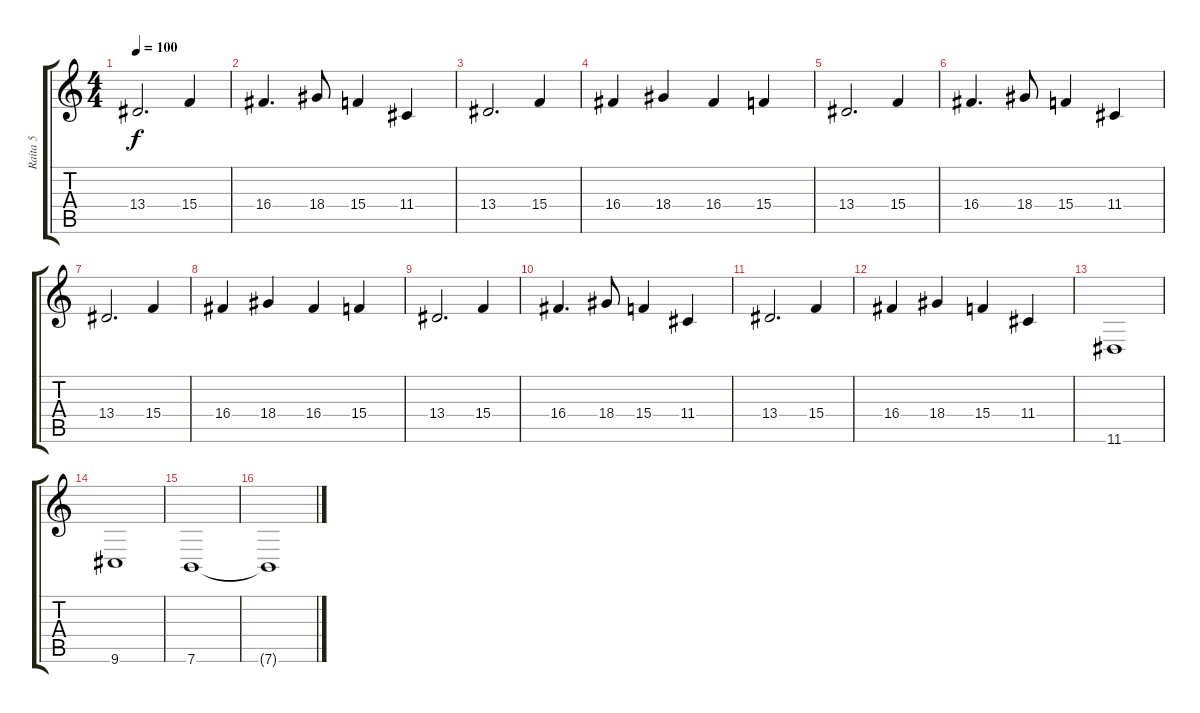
\track ("Raita 5" "Raita 5") {instrument synthstrings2}
\staff {score tabs}
\tuning (E4 B3 G3 D3 A2 E2) {hide}
\ts (4 4)
\tempo 100
\clef g2
\ks c
13.4.2{d dy f} 15.4.4 |
16.4.4{d} 18.4.8 15.4.4 11.4.4 |
13.4.2{d} 15.4.4 |
16.4.4 18.4.4 16.4.4 15.4.4 |
13.4.2{d} 15.4.4 |
16.4.4{d} 18.4.8 15.4.4 11.4.4 |
13.4.2{d} 15.4.4 |
16.4.4 18.4.4 16.4.4 15.4.4 |
13.4.2{d} 15.4.4 |
16.4.4{d} 18.4.8 15.4.4 11.4.4 |
13.4.2{d} 15.4.4 |
16.4.4 18.4.4 15.4.4 11.4.4 |
11.6.1 |
9.6.1 |
7.6.1 |
7.6{t}.1
